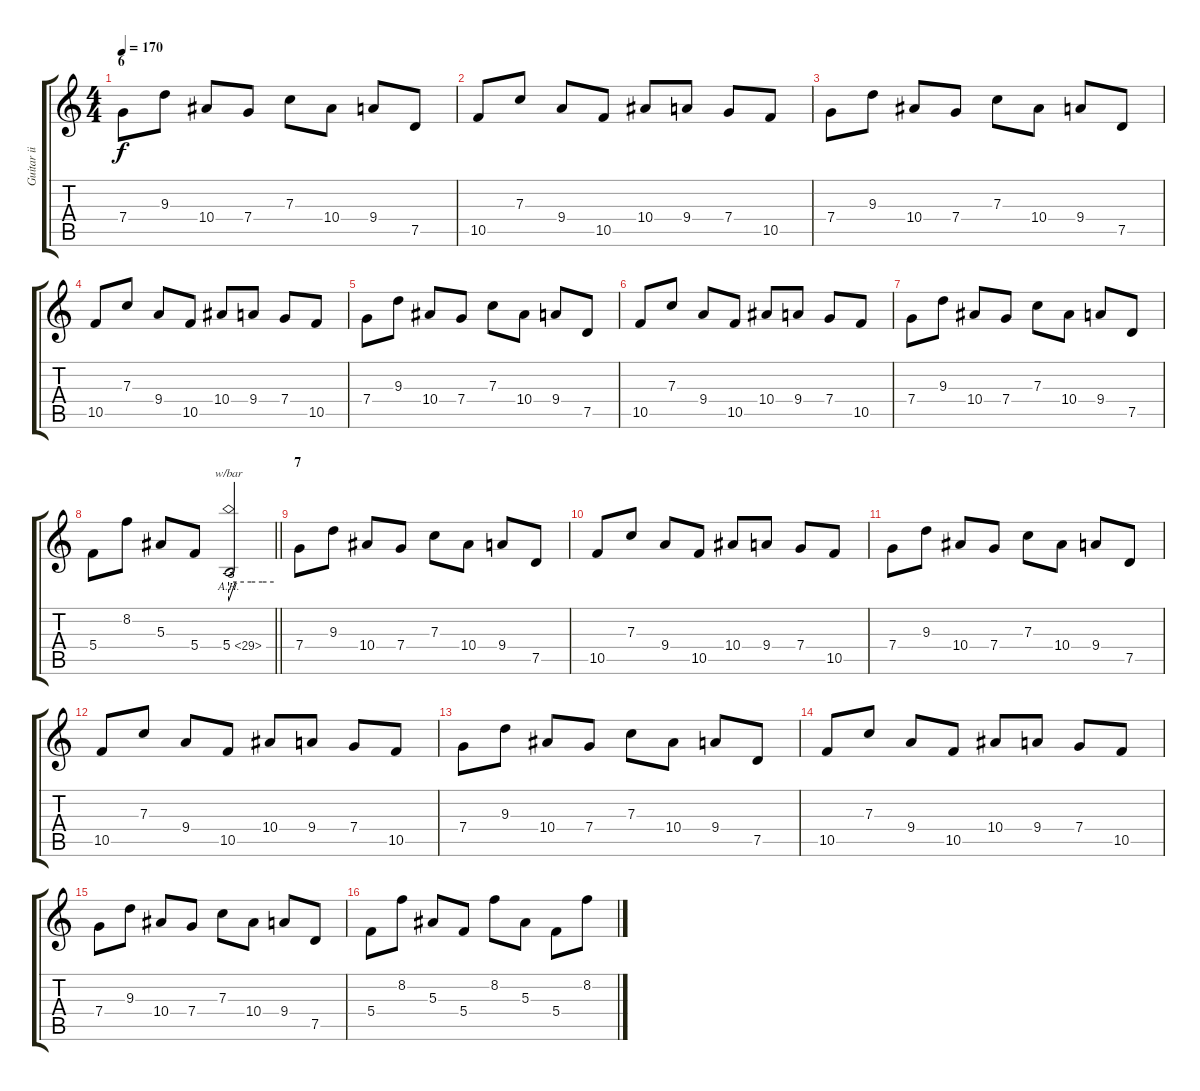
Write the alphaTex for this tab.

\track ("Guitar ii" "Guitar ii") {instrument distortionguitar}
\staff {score tabs}
\tuning (D4 A3 F3 C3 G2 C2) {hide}
\ts (4 4)
\section ("" "6")
\tempo 170
\clef g2
\ks c
7.4.8{dy f} 9.3.8 10.4.8 7.4.8 7.3.8 10.4.8 9.4.8 7.5.8 |
10.5.8 7.3.8 9.4.8 10.5.8 10.4.8 9.4.8 7.4.8 10.5.8 |
7.4.8 9.3.8 10.4.8 7.4.8 7.3.8 10.4.8 9.4.8 7.5.8 |
10.5.8 7.3.8 9.4.8 10.5.8 10.4.8 9.4.8 7.4.8 10.5.8 |
7.4.8 9.3.8 10.4.8 7.4.8 7.3.8 10.4.8 9.4.8 7.5.8 |
10.5.8 7.3.8 9.4.8 10.5.8 10.4.8 9.4.8 7.4.8 10.5.8 |
7.4.8 9.3.8 10.4.8 7.4.8 7.3.8 10.4.8 9.4.8 7.5.8 |
\barLineRight lightlight
5.4.8 8.2.8 5.3.8 5.4.8 5.4{ah 24}.2{tbe (custom default 0 -12 9 0 30 0 45 0 60 0)} |
\section ("" "7")
7.4.8 9.3.8 10.4.8 7.4.8 7.3.8 10.4.8 9.4.8 7.5.8 |
10.5.8 7.3.8 9.4.8 10.5.8 10.4.8 9.4.8 7.4.8 10.5.8 |
7.4.8 9.3.8 10.4.8 7.4.8 7.3.8 10.4.8 9.4.8 7.5.8 |
10.5.8 7.3.8 9.4.8 10.5.8 10.4.8 9.4.8 7.4.8 10.5.8 |
7.4.8 9.3.8 10.4.8 7.4.8 7.3.8 10.4.8 9.4.8 7.5.8 |
10.5.8 7.3.8 9.4.8 10.5.8 10.4.8 9.4.8 7.4.8 10.5.8 |
7.4.8 9.3.8 10.4.8 7.4.8 7.3.8 10.4.8 9.4.8 7.5.8 |
5.4.8 8.2.8 5.3.8 5.4.8 8.2.8 5.3.8 5.4.8 8.2.8
